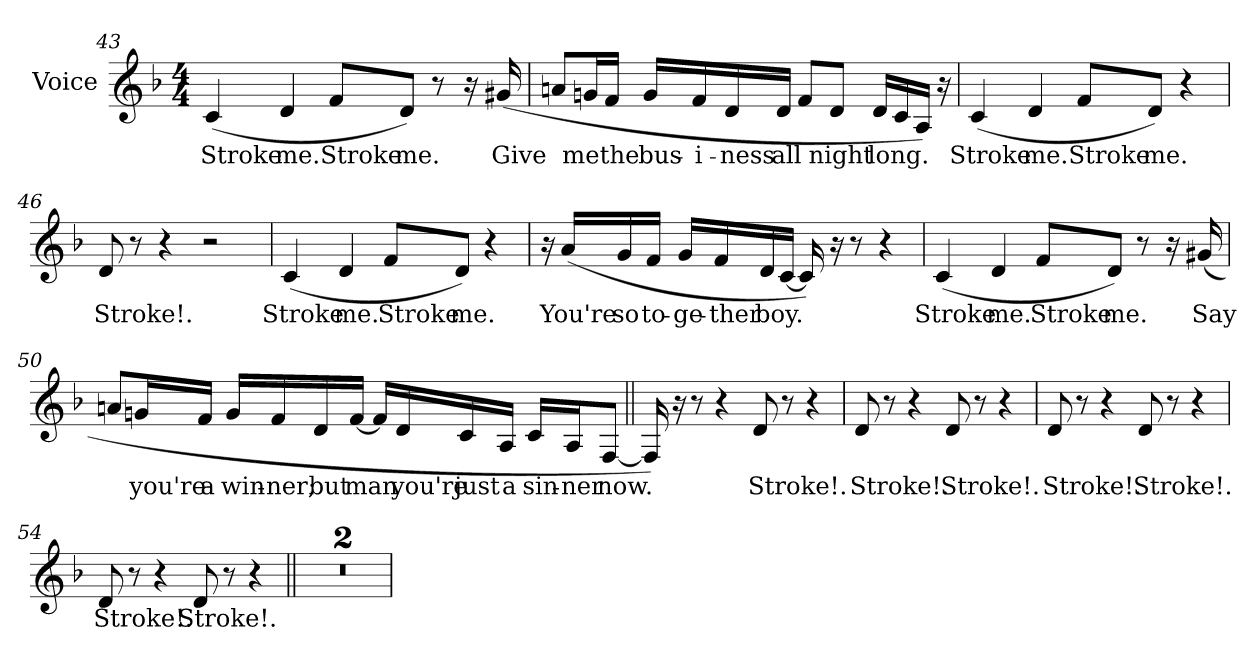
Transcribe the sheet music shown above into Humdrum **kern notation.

**kern	**text
*part1	*part1
*staff1	*staff1
*I"Voice	*
*I'Voice	*
*clefG2	*
*k[b-]	*
*d:	*
*M4/4	*
=43	=43
!	!LO:LY:b:color=#000000
(4ci/	Stroke
!	!LO:LY:b:color=#000000
4di/	me.
!	!LO:LY:b:color=#000000
8fi/L	Stroke
!	!LO:LY:b:color=#000000
8di/J)	me.
8r	.
16r	.
!	!LO:LY:b:color=#000000
(16g#Xi/	Give
=44	=44
8ani/L	.
!	!LO:LY:b:color=#000000
16gni/L	me
!	!LO:LY:b:color=#000000
16fi/JJ	the
!	!LO:LY:b:color=#000000
16gi/LL	bus-
!	!LO:LY:b:color=#000000
16fi/	-i-
!	!LO:LY:b:color=#000000
16di/	-ness
!	!LO:LY:b:color=#000000
16di/JJ	all
8fi/L	.
!	!LO:LY:b:color=#000000
8di/J	night
!	!LO:LY:b:color=#000000
16di/LL	long.
16ci/	.
16Ai/JJ)	.
16r	.
!!LO:LB:g=z
=45	=45
!	!LO:LY:b:color=#000000
(4ci/	Stroke
!	!LO:LY:b:color=#000000
4di/	me.
!	!LO:LY:b:color=#000000
8fi/L	Stroke
!	!LO:LY:b:color=#000000
8di/J)	me.
4r	.
=46	=46
!	!LO:LY:b:color=#000000
8di/	Stroke!.
8r	.
4r	.
2r	.
=47	=47
!	!LO:LY:b:color=#000000
(4ci/	Stroke
!	!LO:LY:b:color=#000000
4di/	me.
!	!LO:LY:b:color=#000000
8fi/L	Stroke
!	!LO:LY:b:color=#000000
8di/J)	me.
4r	.
!!LO:LB:g=z
=48	=48
16r	.
!	!LO:LY:b:color=#000000
(16ai/LL	You're
!	!LO:LY:b:color=#000000
16gi/	so
!	!LO:LY:b:color=#000000
16fi/JJ	to-
!	!LO:LY:b:color=#000000
16gi/LL	-ge-
!	!LO:LY:b:color=#000000
16fi/	-ther
!	!LO:LY:b:color=#000000
16di/	boy.
[16ci/JJ	.
16ci/])	.
16r	.
8r	.
4r	.
=49	=49
!	!LO:LY:b:color=#000000
(4ci/	Stroke
!	!LO:LY:b:color=#000000
4di/	me.
!	!LO:LY:b:color=#000000
8fi/L	Stroke
!	!LO:LY:b:color=#000000
8di/J)	me.
8r	.
16r	.
!	!LO:LY:b:color=#000000
(16g#Xi/	Say
!!LO:LB:g=z
=50	=50
8ani/L	.
!	!LO:LY:b:color=#000000
16gni/L	you're
!	!LO:LY:b:color=#000000
16fi/JJ	a
!	!LO:LY:b:color=#000000
16gi/LL	win-
!	!LO:LY:b:color=#000000
16fi/	-ner;
!	!LO:LY:b:color=#000000
16di/	but
!	!LO:LY:b:color=#000000
[16fi/JJ	man
16fi/LL]	.
!	!LO:LY:b:color=#000000
16di/	you're
!	!LO:LY:b:color=#000000
16ci/	just
!	!LO:LY:b:color=#000000
16Ai/JJ	a
!	!LO:LY:b:color=#000000
16ci/LL	sin-
!	!LO:LY:b:color=#000000
16Ai/J	-ner
!	!LO:LY:b:color=#000000
[8Fi/J	now.
=51||	=51||
16Fi/])	.
16r	.
8r	.
4r	.
!	!LO:LY:b:color=#000000
8di/	Stroke!.
8r	.
4r	.
=52	=52
!	!LO:LY:b:color=#000000
8di/	Stroke!.
8r	.
4r	.
!	!LO:LY:b:color=#000000
8di/	Stroke!.
8r	.
4r	.
!!LO:LB:g=z
=53	=53
!	!LO:LY:b:color=#000000
8di/	Stroke!.
8r	.
4r	.
!	!LO:LY:b:color=#000000
8di/	Stroke!.
8r	.
4r	.
=54	=54
!	!LO:LY:b:color=#000000
8di/	Stroke!.
8r	.
4r	.
!	!LO:LY:b:color=#000000
8di/	Stroke!.
8r	.
4r	.
=55||	=55||
1r	.
=56	=56
1r	.
=	=
*-	*-
